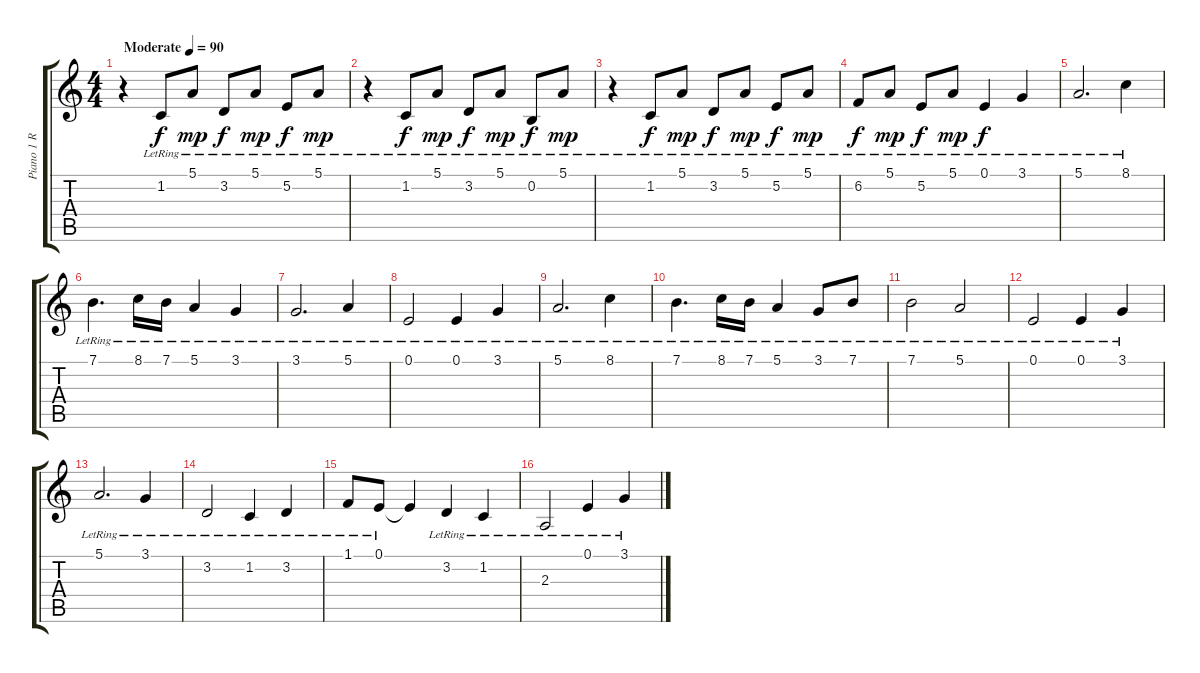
\track ("Piano 1 R" "Piano 1 R") {instrument acousticgrandpiano}
\staff {score tabs}
\tuning (E4 B3 G3 D3 A2 E2) {hide}
\ts (4 4)
\tempo (90 "Moderate")
\clef g2
\ks c
r.4{dy f instrument acousticgrandpiano} 1.2{lr}.8 5.1{lr}.8{dy mp} 3.2{lr}.8{dy f} 5.1{lr}.8{dy mp} 5.2{lr}.8{dy f} 5.1{lr}.8{dy mp} |
r.4 1.2{lr}.8{dy f} 5.1{lr}.8{dy mp} 3.2{lr}.8{dy f} 5.1{lr}.8{dy mp} 0.2{lr}.8{dy f} 5.1{lr}.8{dy mp} |
r.4 1.2{lr}.8{dy f} 5.1{lr}.8{dy mp} 3.2{lr}.8{dy f} 5.1{lr}.8{dy mp} 5.2{lr}.8{dy f} 5.1{lr}.8{dy mp} |
6.2{lr}.8{dy f} 5.1{lr}.8{dy mp} 5.2{lr}.8{dy f} 5.1{lr}.8{dy mp} 0.1{lr}.4{dy f} 3.1{lr}.4 |
5.1{lr}.2{d} 8.1{lr}.4 |
7.1{lr}.4{d} 8.1{lr}.16 7.1{lr}.16 5.1{lr}.4 3.1{lr}.4 |
3.1{lr}.2{d} 5.1{lr}.4 |
0.1{lr}.2 0.1{lr}.4 3.1{lr}.4 |
5.1{lr}.2{d} 8.1{lr}.4 |
7.1{lr}.4{d} 8.1{lr}.16 7.1{lr}.16 5.1{lr}.4 3.1{lr}.8 7.1{lr}.8 |
7.1{lr}.2 5.1{lr}.2 |
0.1{lr}.2 0.1{lr}.4 3.1{lr}.4 |
5.1{lr}.2{d} 3.1{lr}.4 |
3.2{lr}.2 1.2{lr}.4 3.2{lr}.4 |
1.1{lr}.8 0.1{lr}.8 0.1{t}.4 3.2{lr}.4 1.2{lr}.4 |
2.3{lr}.2 0.1{lr}.4 3.1{lr}.4
